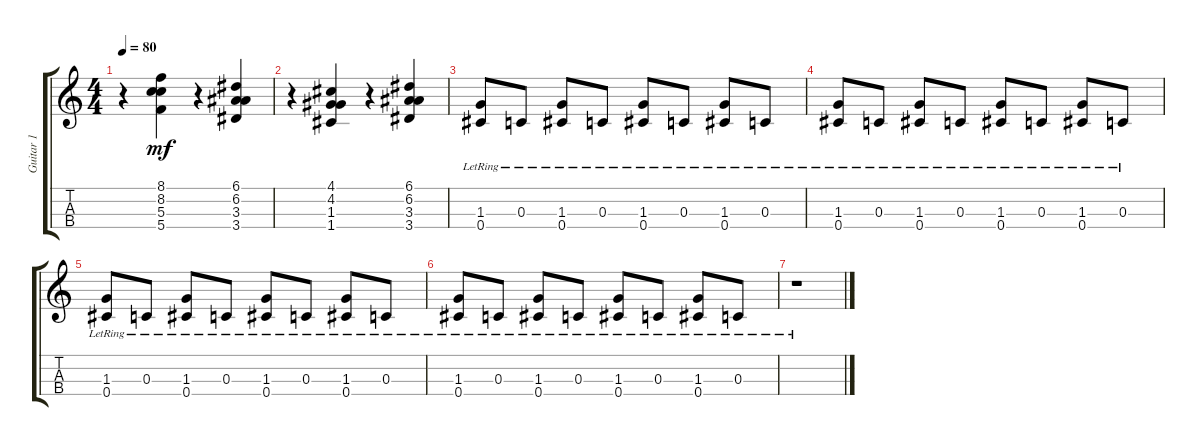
\track ("Guitar 1" "Guitar 1") {instrument shamisen}
\staff {score tabs}
\tuning (A4 E4 C4 G4) {hide}
\ts (4 4)
\tempo 80
\clef g2
\ks c
r.4{dy mf} (8.1 8.2 5.3 5.4).4 r.4 (6.1 6.2 3.3 3.4).4 |
r.4 (4.1 4.2 1.3 1.4).4 r.4 (6.1 6.2 3.3 3.4).4 |
(1.3 0.4{lr}).8 0.3{lr}.8 (1.3 0.4{lr}).8 0.3{lr}.8 (1.3 0.4{lr}).8 0.3{lr}.8 (1.3 0.4{lr}).8 0.3{lr}.8 |
(1.3 0.4{lr}).8 0.3{lr}.8 (1.3 0.4{lr}).8 0.3{lr}.8 (1.3 0.4{lr}).8 0.3{lr}.8 (1.3 0.4{lr}).8 0.3{lr}.8 |
(1.3 0.4{lr}).8 0.3{lr}.8 (1.3 0.4{lr}).8 0.3{lr}.8 (1.3 0.4{lr}).8 0.3{lr}.8 (1.3 0.4{lr}).8 0.3{lr}.8 |
(1.3 0.4{lr}).8 0.3{lr}.8 (1.3 0.4{lr}).8 0.3{lr}.8 (1.3 0.4{lr}).8 0.3{lr}.8 (1.3 0.4{lr}).8 0.3{lr}.8 |
r.1
